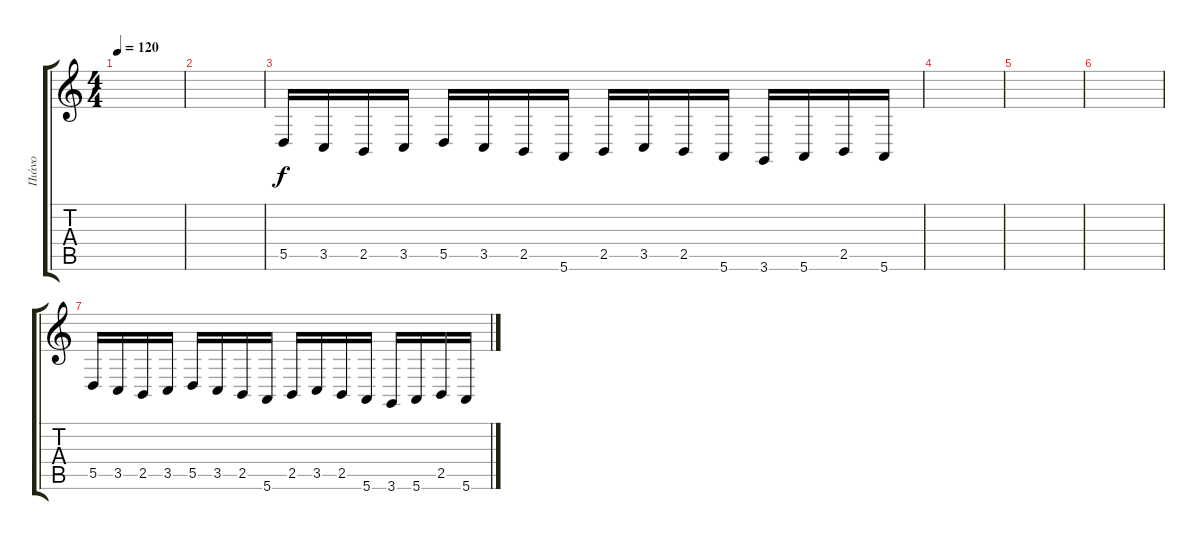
\track ("Πιάνο" "Πιάνο") {instrument electricgrandpiano}
\staff {score tabs}
\tuning (E4 B3 G3 D3 A2 E2) {hide}
\ts (4 4)
\tempo 120
\clef g2
\ks c
|
|
5.5.16{instrument electricgrandpiano} 3.5.16 2.5.16 3.5.16 5.5.16 3.5.16 2.5.16 5.6.16 2.5.16 3.5.16 2.5.16 5.6.16 3.6.16 5.6.16 2.5.16 5.6.16 |
|
|
|
5.5.16{instrument electricgrandpiano} 3.5.16 2.5.16 3.5.16 5.5.16 3.5.16 2.5.16 5.6.16 2.5.16 3.5.16 2.5.16 5.6.16 3.6.16 5.6.16 2.5.16 5.6.16
